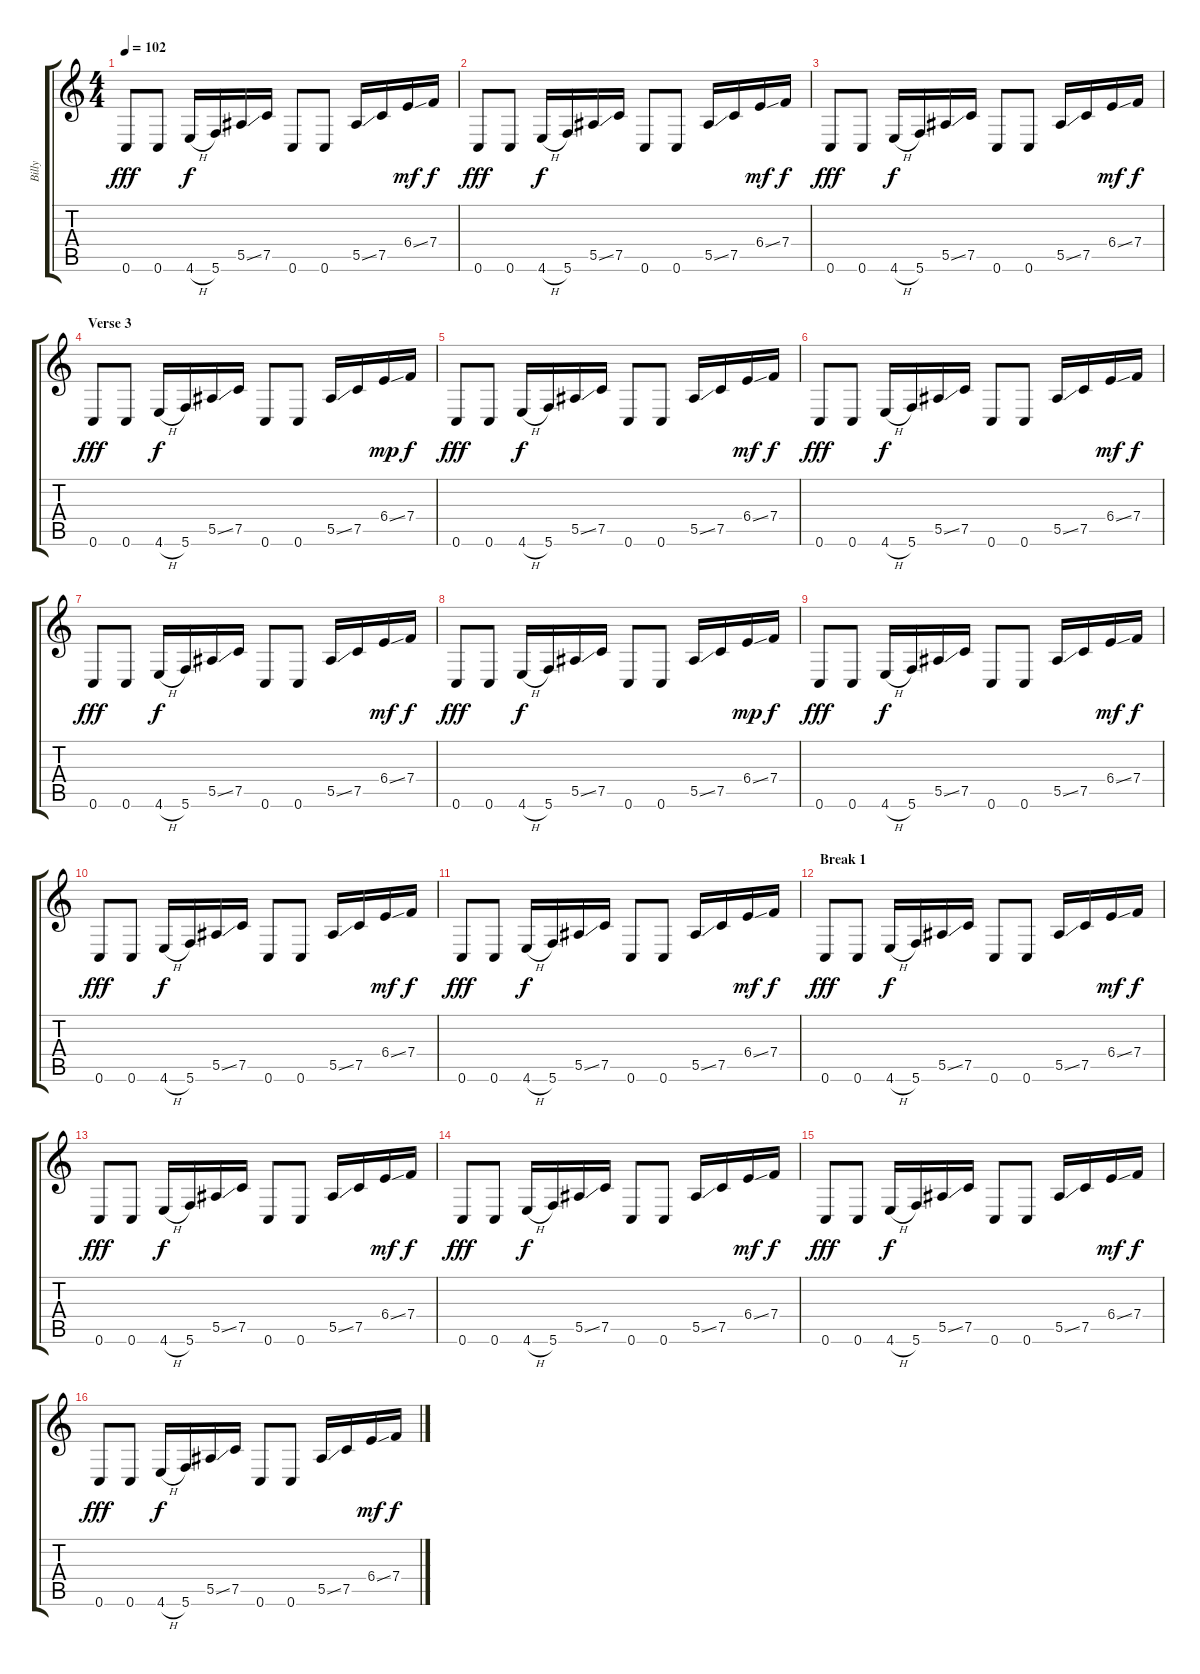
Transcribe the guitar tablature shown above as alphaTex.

\track ("Billy" "Billy") {instrument distortionguitar}
\staff {score tabs}
\tuning (C4 G3 Eb3 Bb2 F2 C2) {hide}
\ts (4 4)
\tempo 102
\clef g2
\ks c
0.6.8{dy fff} 0.6.8 4.6{h}.16{dy f} 5.6.16 5.5{ss}.16 7.5.16 0.6.8 0.6.8 5.5{ss}.16 7.5.16 6.4{ss}.16{dy mf} 7.4.16{dy f} |
0.6.8{dy fff} 0.6.8 4.6{h}.16{dy f} 5.6.16 5.5{ss}.16 7.5.16 0.6.8 0.6.8 5.5{ss}.16 7.5.16 6.4{ss}.16{dy mf} 7.4.16{dy f} |
0.6.8{dy fff} 0.6.8 4.6{h}.16{dy f} 5.6.16 5.5{ss}.16 7.5.16 0.6.8 0.6.8 5.5{ss}.16 7.5.16 6.4{ss}.16{dy mf} 7.4.16{dy f} |
\section ("" "Verse 3")
0.6.8{dy fff} 0.6.8 4.6{h}.16{dy f} 5.6.16 5.5{ss}.16 7.5.16 0.6.8 0.6.8 5.5{ss}.16 7.5.16 6.4{ss}.16{dy mp} 7.4.16{dy f} |
0.6.8{dy fff} 0.6.8 4.6{h}.16{dy f} 5.6.16 5.5{ss}.16 7.5.16 0.6.8 0.6.8 5.5{ss}.16 7.5.16 6.4{ss}.16{dy mf} 7.4.16{dy f} |
0.6.8{dy fff} 0.6.8 4.6{h}.16{dy f} 5.6.16 5.5{ss}.16 7.5.16 0.6.8 0.6.8 5.5{ss}.16 7.5.16 6.4{ss}.16{dy mf} 7.4.16{dy f} |
0.6.8{dy fff} 0.6.8 4.6{h}.16{dy f} 5.6.16 5.5{ss}.16 7.5.16 0.6.8 0.6.8 5.5{ss}.16 7.5.16 6.4{ss}.16{dy mf} 7.4.16{dy f} |
0.6.8{dy fff} 0.6.8 4.6{h}.16{dy f} 5.6.16 5.5{ss}.16 7.5.16 0.6.8 0.6.8 5.5{ss}.16 7.5.16 6.4{ss}.16{dy mp} 7.4.16{dy f} |
0.6.8{dy fff} 0.6.8 4.6{h}.16{dy f} 5.6.16 5.5{ss}.16 7.5.16 0.6.8 0.6.8 5.5{ss}.16 7.5.16 6.4{ss}.16{dy mf} 7.4.16{dy f} |
0.6.8{dy fff} 0.6.8 4.6{h}.16{dy f} 5.6.16 5.5{ss}.16 7.5.16 0.6.8 0.6.8 5.5{ss}.16 7.5.16 6.4{ss}.16{dy mf} 7.4.16{dy f} |
0.6.8{dy fff} 0.6.8 4.6{h}.16{dy f} 5.6.16 5.5{ss}.16 7.5.16 0.6.8 0.6.8 5.5{ss}.16 7.5.16 6.4{ss}.16{dy mf} 7.4.16{dy f} |
\section ("" "Break 1")
0.6.8{dy fff} 0.6.8 4.6{h}.16{dy f} 5.6.16 5.5{ss}.16 7.5.16 0.6.8 0.6.8 5.5{ss}.16 7.5.16 6.4{ss}.16{dy mf} 7.4.16{dy f} |
0.6.8{dy fff} 0.6.8 4.6{h}.16{dy f} 5.6.16 5.5{ss}.16 7.5.16 0.6.8 0.6.8 5.5{ss}.16 7.5.16 6.4{ss}.16{dy mf} 7.4.16{dy f} |
0.6.8{dy fff} 0.6.8 4.6{h}.16{dy f} 5.6.16 5.5{ss}.16 7.5.16 0.6.8 0.6.8 5.5{ss}.16 7.5.16 6.4{ss}.16{dy mf} 7.4.16{dy f} |
0.6.8{dy fff} 0.6.8 4.6{h}.16{dy f} 5.6.16 5.5{ss}.16 7.5.16 0.6.8 0.6.8 5.5{ss}.16 7.5.16 6.4{ss}.16{dy mf} 7.4.16{dy f} |
0.6.8{dy fff} 0.6.8 4.6{h}.16{dy f} 5.6.16 5.5{ss}.16 7.5.16 0.6.8 0.6.8 5.5{ss}.16 7.5.16 6.4{ss}.16{dy mf} 7.4.16{dy f}
